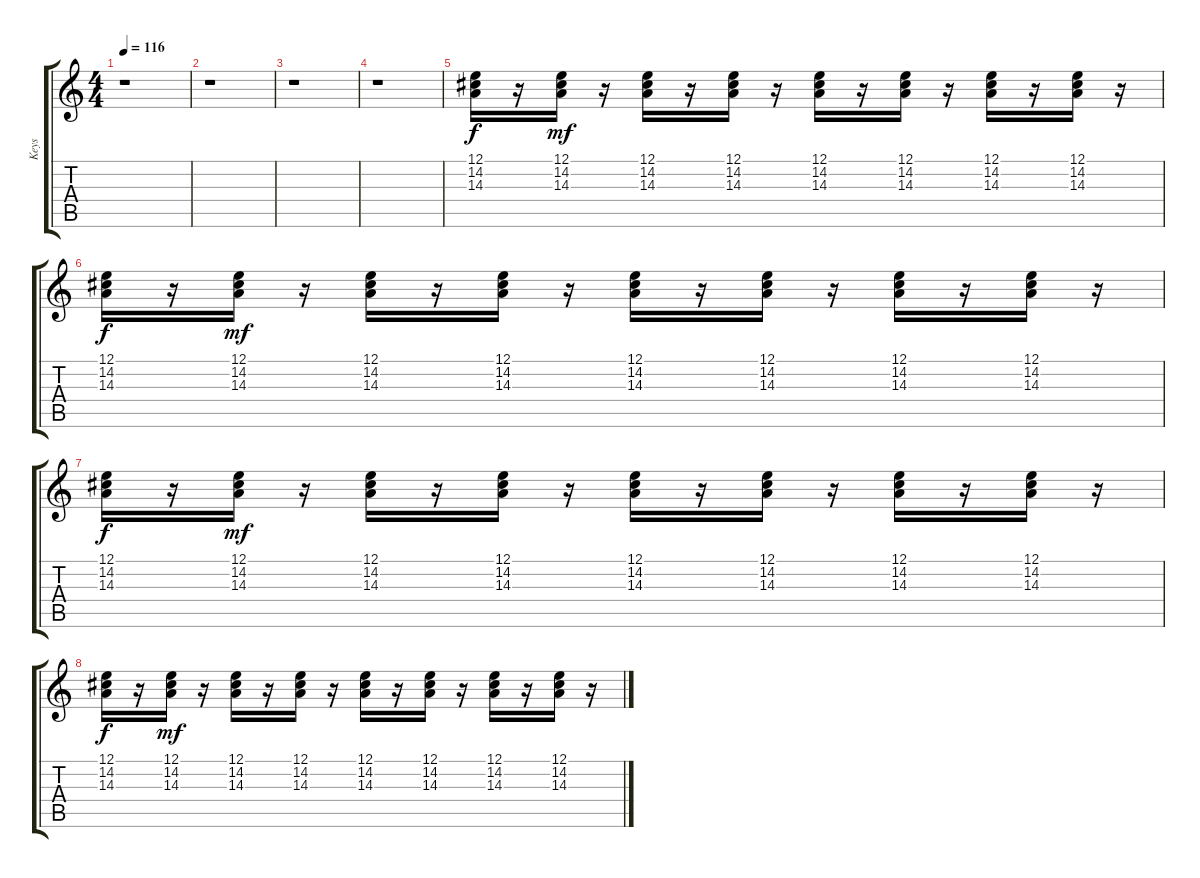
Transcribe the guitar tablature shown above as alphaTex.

\track ("Keys" "Keys") {instrument brightacousticpiano}
\staff {score tabs}
\tuning (E4 B3 G3 D3 A2 E2) {hide}
\ts (4 4)
\tempo 116
\clef g2
\ks c
r.1{dy f instrument brightacousticpiano} |
r.1 |
r.1 |
r.1 |
(12.1 14.2 14.3).16 r.16 (12.1 14.2 14.3).16{dy mf} r.16 (12.1 14.2 14.3).16 r.16 (12.1 14.2 14.3).16 r.16 (12.1 14.2 14.3).16 r.16 (12.1 14.2 14.3).16 r.16 (12.1 14.2 14.3).16 r.16 (12.1 14.2 14.3).16 r.16 |
(12.1 14.2 14.3).16{dy f} r.16 (12.1 14.2 14.3).16{dy mf} r.16 (12.1 14.2 14.3).16 r.16 (12.1 14.2 14.3).16 r.16 (12.1 14.2 14.3).16 r.16 (12.1 14.2 14.3).16 r.16 (12.1 14.2 14.3).16 r.16 (12.1 14.2 14.3).16 r.16 |
(12.1 14.2 14.3).16{dy f} r.16 (12.1 14.2 14.3).16{dy mf} r.16 (12.1 14.2 14.3).16 r.16 (12.1 14.2 14.3).16 r.16 (12.1 14.2 14.3).16 r.16 (12.1 14.2 14.3).16 r.16 (12.1 14.2 14.3).16 r.16 (12.1 14.2 14.3).16 r.16 |
(12.1 14.2 14.3).16{dy f} r.16 (12.1 14.2 14.3).16{dy mf} r.16 (12.1 14.2 14.3).16 r.16 (12.1 14.2 14.3).16 r.16 (12.1 14.2 14.3).16 r.16 (12.1 14.2 14.3).16 r.16 (12.1 14.2 14.3).16 r.16 (12.1 14.2 14.3).16 r.16
